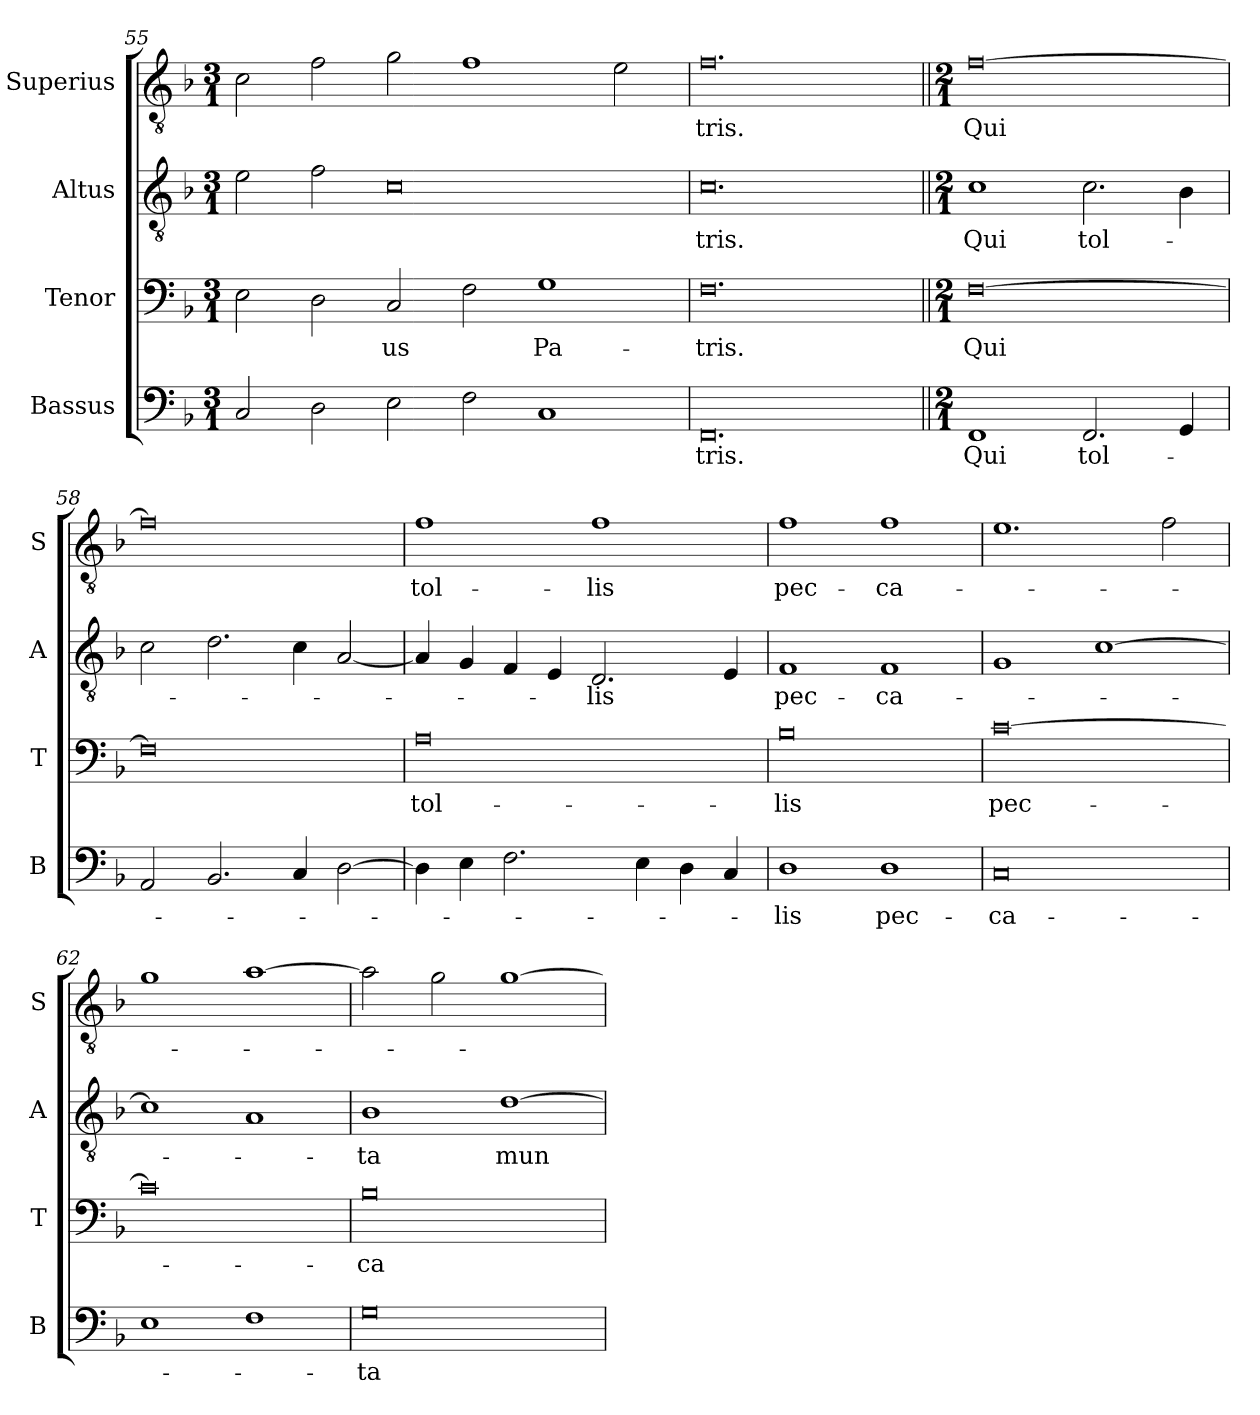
**kern	**text	**kern	**text	**kern	**text	**kern	**text
*part4	*part4	*part3	*part3	*part2	*part2	*part1	*part1
*staff4	*staff4	*staff3	*staff3	*staff2	*staff2	*staff1	*staff1
*I"Bassus	*	*I"Tenor	*	*I"Altus	*	*I"Superius	*
*I'B	*	*I'T	*	*I'A	*	*I'S	*
*clefF4	*	*clefF4	*	*clefGv2	*	*clefGv2	*
*k[b-]	*	*k[b-]	*	*k[b-]	*	*k[b-]	*
*d:	*	*d:	*	*d:	*	*d:	*
*M3/1	*	*M3/1	*	*M3/1	*	*M3/1	*
=55	=55	=55	=55	=55	=55	=55	=55
2C	.	2E	.	2e	.	2c	.
2D	.	2D	.	2f	.	2f	.
2E	.	2C	-us	0c	.	2g	.
2F	.	2F	.	.	.	1f	.
1C	.	1G	Pa-	.	.	.	.
.	.	.	.	.	.	2e	.
=56	=56	=56	=56	=56	=56	=56	=56
0.FF	-tris.	0.F	-tris.	0.c	-tris.	0.f	-tris.
=57||	=57||	=57||	=57||	=57||	=57||	=57||	=57||
*M2/1	*	*M2/1	*	*M2/1	*	*M2/1	*
1FF	Qui	[0F	Qui	1c	Qui	[0f	Qui
2.FF	tol-	.	.	2.c	tol-	.	.
4GG	.	.	.	4B-	.	.	.
=58	=58	=58	=58	=58	=58	=58	=58
2AA	.	0F]	.	2c	.	0f]	.
2.BB-	.	.	.	2.d	.	.	.
4C	.	.	.	4c	.	.	.
[2D	.	.	.	[2A	.	.	.
=59	=59	=59	=59	=59	=59	=59	=59
4D]	.	0A	tol-	4A]	.	1f	tol-
4E	.	.	.	4G	.	.	.
2.F	.	.	.	4F	.	.	.
.	.	.	.	4E	.	.	.
.	.	.	.	2.D	-lis	1f	-lis
4E	.	.	.	.	.	.	.
4D	.	.	.	.	.	.	.
4C	.	.	.	4E	.	.	.
=60	=60	=60	=60	=60	=60	=60	=60
1D	-lis	0B-	-lis	1F	pec-	1f	pec-
1D	pec-	.	.	1F	-ca-	1f	-ca-
=61	=61	=61	=61	=61	=61	=61	=61
0C	-ca-	[0c	pec-	1G	.	1.e	.
.	.	.	.	[1c	.	.	.
.	.	.	.	.	.	2f	.
=62	=62	=62	=62	=62	=62	=62	=62
1E	.	0c]	.	1c]	.	1g	.
1F	.	.	.	1A	.	[1a	.
=63	=63	=63	=63	=63	=63	=63	=63
0G	-ta	0B-	-ca-	1B-	-ta	2a]	.
.	.	.	.	.	.	2g	.
.	.	.	.	[1d	mun-	[1g	.
=	=	=	=	=	=	=	=
*-	*-	*-	*-	*-	*-	*-	*-
